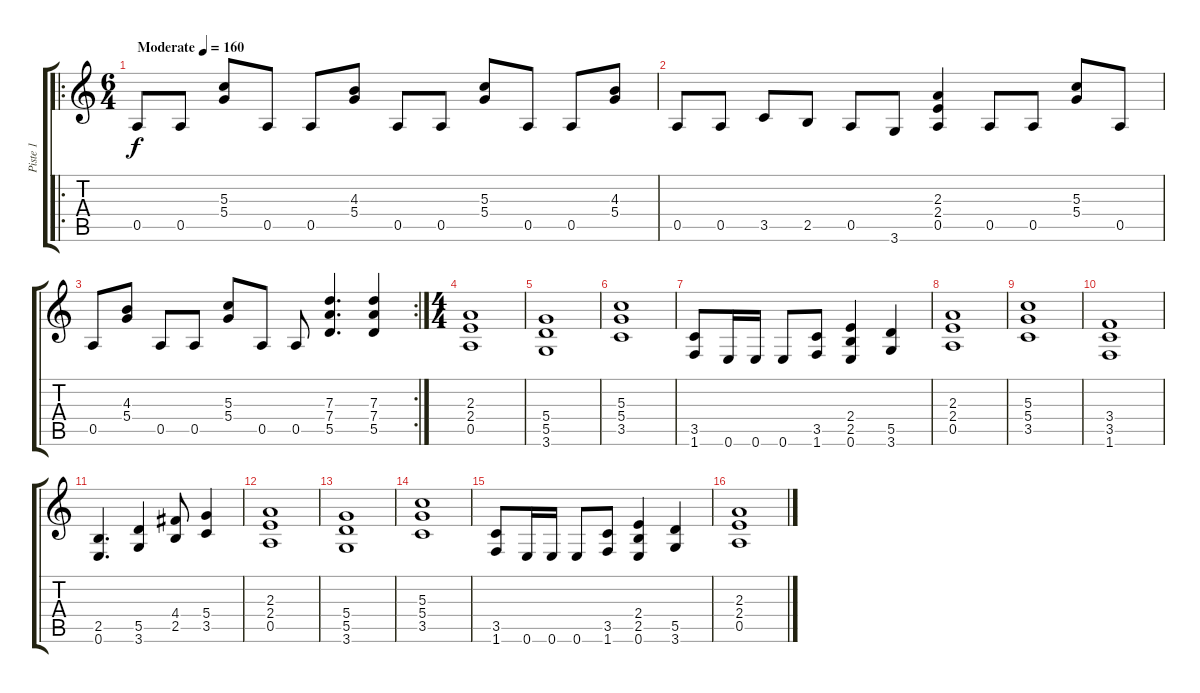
\track ("Piste 1" "Piste 1") {instrument distortionguitar}
\staff {score tabs}
\tuning (E4 B3 G3 D3 A2 E2) {hide}
\ro
\ts (6 4)
\tempo (160 "Moderate")
\clef g2
\ks c
0.5.8{dy f instrument distortionguitar} 0.5.8 (5.3 5.4).8 0.5.8 0.5.8 (4.3 5.4).8 0.5.8 0.5.8 (5.3 5.4).8 0.5.8 0.5.8 (4.3 5.4).8 |
0.5.8 0.5.8 3.5.8 2.5.8 0.5.8 3.6.8 (2.3 2.4 0.5).4 0.5.8 0.5.8 (5.3 5.4).8 0.5.8 |
\rc 2
0.5.8 (4.3 5.4).8 0.5.8 0.5.8 (5.3 5.4).8 0.5.8 0.5.8 (7.3 7.4 5.5).4{d} (7.3 7.4 5.5).4 |
\ts (4 4)
(2.3 2.4 0.5).1 |
(5.4 5.5 3.6).1 |
(5.3 5.4 3.5).1 |
(3.5 1.6).8 0.6.16 0.6.16 0.6.8 (3.5 1.6).8 (2.4 2.5 0.6).4 (5.5 3.6).4 |
(2.3 2.4 0.5).1 |
(5.3 5.4 3.5).1 |
(3.4 3.5 1.6).1 |
(2.5 0.6).4{d} (5.5 3.6).4 (4.4 2.5).8 (5.4 3.5).4 |
(2.3 2.4 0.5).1 |
(5.4 5.5 3.6).1 |
(5.3 5.4 3.5).1 |
(3.5 1.6).8 0.6.16 0.6.16 0.6.8 (3.5 1.6).8 (2.4 2.5 0.6).4 (5.5 3.6).4 |
(2.3 2.4 0.5).1
